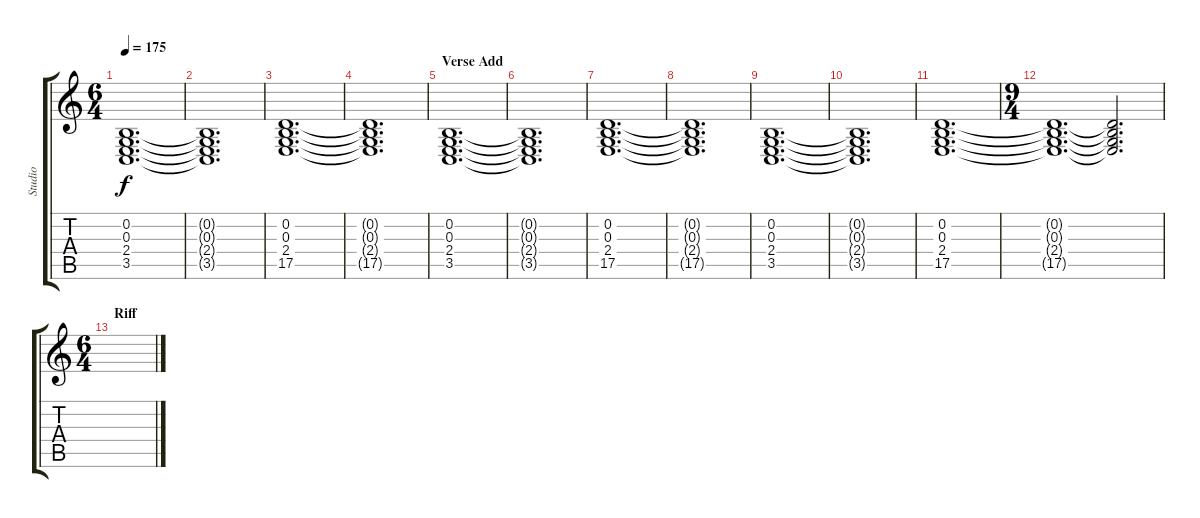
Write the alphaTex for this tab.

\track ("Studio" "Studio") {mute instrument acousticgrandpiano}
\staff {score tabs}
\tuning (E4 B3 G3 D3 A2 E2) {hide}
\ts (6 4)
\tempo 175
\clef g2
\ks c
(0.2 0.3 2.4 3.5).1{d dy f} |
(0.2{t} 0.3{t} 2.4{t} 3.5{t}).1{d} |
(0.2 0.3 2.4 17.5).1{d} |
(0.2{t} 0.3{t} 2.4{t} 17.5{t}).1{d} |
\section ("" "Verse Add")
(0.2 0.3 2.4 3.5).1{d} |
(0.2{t} 0.3{t} 2.4{t} 3.5{t}).1{d} |
(0.2 0.3 2.4 17.5).1{d} |
(0.2{t} 0.3{t} 2.4{t} 17.5{t}).1{d} |
(0.2 0.3 2.4 3.5).1{d} |
(0.2{t} 0.3{t} 2.4{t} 3.5{t}).1{d} |
(0.2 0.3 2.4 17.5).1{d} |
\ts (9 4)
(0.2{t} 0.3{t} 2.4{t} 17.5{t}).1{d} (0.2{t} 0.3{t} 2.4{t} 17.5{t}).2{d} |
\ts (6 4)
\section ("" "Riff")
